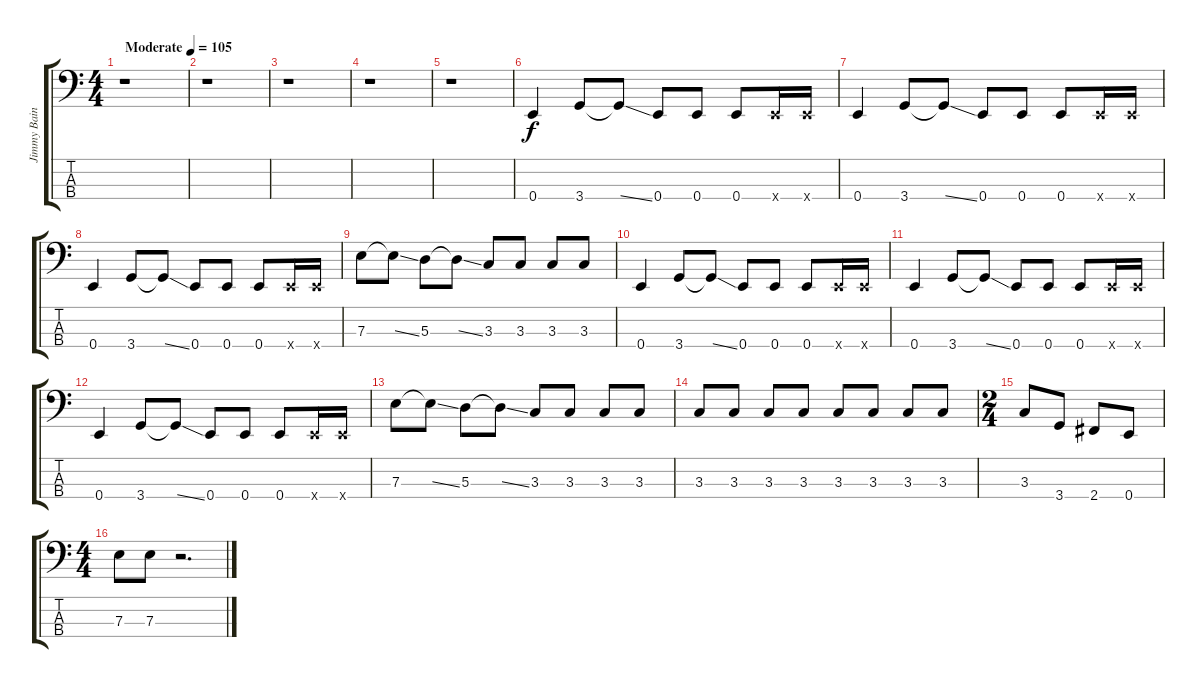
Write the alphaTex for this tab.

\track ("Jimmy Bain" "Jimmy Bain") {instrument electricbasspick}
\staff {score tabs}
\tuning (G2 D2 A1 E1) {hide}
\ts (4 4)
\tempo (105 "Moderate")
\clef f4
\ks c
r.1{dy f instrument electricbasspick} |
r.1 |
r.1 |
r.1 |
r.1 |
0.4.4 3.4.8 3.4{ss t}.8 0.4.8 0.4.8 0.4.8 0.4{x}.16 0.4{x}.16 |
0.4.4 3.4.8 3.4{ss t}.8 0.4.8 0.4.8 0.4.8 0.4{x}.16 0.4{x}.16 |
0.4.4 3.4.8 3.4{ss t}.8 0.4.8 0.4.8 0.4.8 0.4{x}.16 0.4{x}.16 |
7.3.8 7.3{ss t}.8 5.3.8 5.3{ss t}.8 3.3.8 3.3.8 3.3.8 3.3.8 |
0.4.4 3.4.8 3.4{ss t}.8 0.4.8 0.4.8 0.4.8 0.4{x}.16 0.4{x}.16 |
0.4.4 3.4.8 3.4{ss t}.8 0.4.8 0.4.8 0.4.8 0.4{x}.16 0.4{x}.16 |
0.4.4 3.4.8 3.4{ss t}.8 0.4.8 0.4.8 0.4.8 0.4{x}.16 0.4{x}.16 |
7.3.8 7.3{ss t}.8 5.3.8 5.3{ss t}.8 3.3.8 3.3.8 3.3.8 3.3.8 |
3.3.8 3.3.8 3.3.8 3.3.8 3.3.8 3.3.8 3.3.8 3.3.8 |
\ts (2 4)
3.3.8 3.4.8 2.4.8 0.4.8 |
\ts (4 4)
7.3.8 7.3.8 r.2{d}
